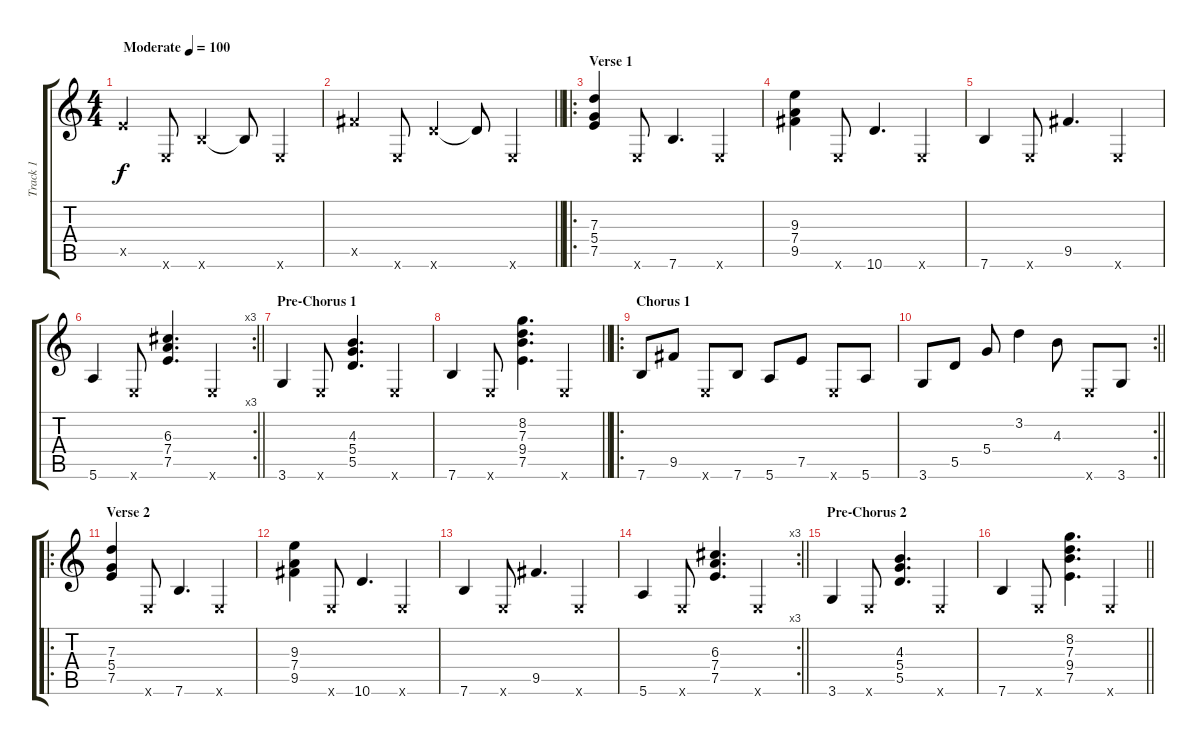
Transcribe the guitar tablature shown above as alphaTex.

\track ("Track 1" "Track 1") {instrument acousticguitarsteel}
\staff {score tabs}
\tuning (E4 B3 G3 D3 A2 E2) {hide}
\ts (4 4)
\tempo (100 "Moderate")
\clef g2
\ks c
7.5{x}.4{dy f instrument acousticguitarsteel} 0.6{x}.8 7.6{x}.4 7.6{t}.8 0.6{x}.4 |
\barLineRight lightlight
9.5{x}.4 0.6{x}.8 10.6{x}.4 10.6{t}.8 0.6{x}.4 |
\ro
\section ("" "Verse 1")
(7.3 5.4 7.5).4 0.6{x}.8 7.6.4{d} 0.6{x}.4 |
(9.3 7.4 9.5).4 0.6{x}.8 10.6.4{d} 0.6{x}.4 |
7.6.4 0.6{x}.8 9.5.4{d} 0.6{x}.4 |
\rc 3
\barLineRight lightlight
5.6.4 0.6{x}.8 (6.3 7.4 7.5).4{d} 0.6{x}.4 |
\section ("" "Pre-Chorus 1")
3.6.4 0.6{x}.8 (4.3 5.4 5.5).4{d} 0.6{x}.4 |
\barLineRight lightlight
7.6.4 0.6{x}.8 (8.2 7.3 9.4 7.5).4{d} 0.6{x}.4 |
\ro
\section ("" "Chorus 1")
7.6.8 9.5.8 0.6{x}.8 7.6.8 5.6.8 7.5.8 0.6{x}.8 5.6.8 |
\rc 2
\barLineRight lightlight
3.6.8 5.5.8 5.4.8 3.2.4 4.3.8 0.6{x}.8 3.6.8 |
\ro
\section ("" "Verse 2")
(7.3 5.4 7.5).4 0.6{x}.8 7.6.4{d} 0.6{x}.4 |
(9.3 7.4 9.5).4 0.6{x}.8 10.6.4{d} 0.6{x}.4 |
7.6.4 0.6{x}.8 9.5.4{d} 0.6{x}.4 |
\rc 3
\barLineRight lightlight
5.6.4 0.6{x}.8 (6.3 7.4 7.5).4{d} 0.6{x}.4 |
\section ("" "Pre-Chorus 2")
3.6.4 0.6{x}.8 (4.3 5.4 5.5).4{d} 0.6{x}.4 |
\barLineRight lightlight
7.6.4 0.6{x}.8 (8.2 7.3 9.4 7.5).4{d} 0.6{x}.4
